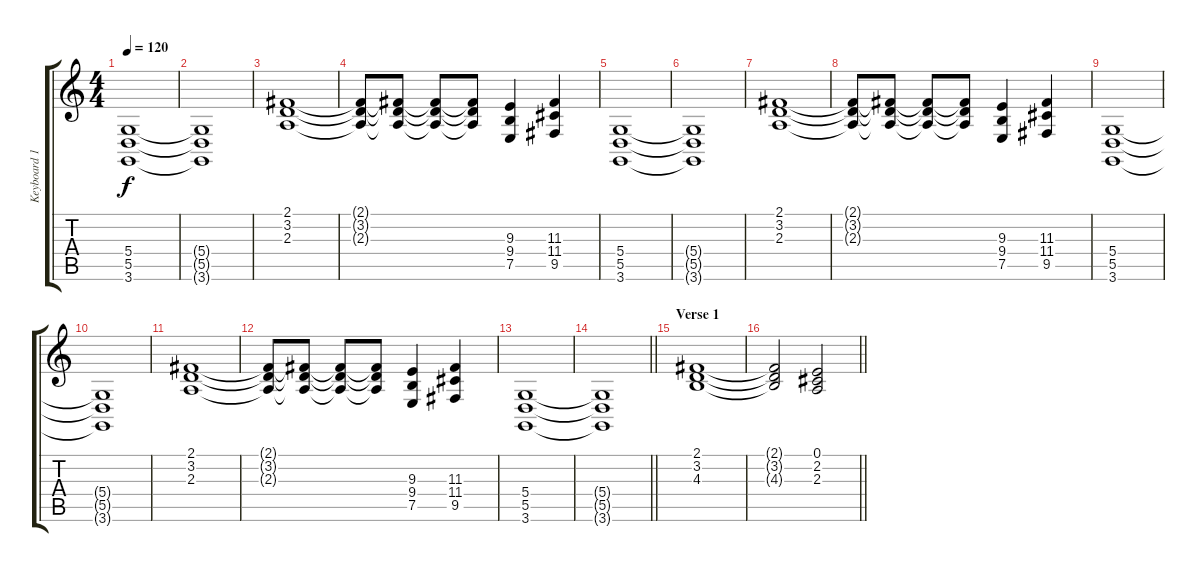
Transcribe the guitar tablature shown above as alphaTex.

\track ("Keyboard 1" "Keyboard 1") {instrument electricpiano1}
\staff {score tabs}
\tuning (E4 B3 G3 D3 A2 E2) {hide}
\ts (4 4)
\tempo 120
\clef g2
\ks c
(5.4 5.5 3.6).1{dy f} |
(5.4{t} 5.5{t} 3.6{t}).1 |
(2.1 3.2 2.3).1 |
(2.1{t} 3.2{t} 2.3{t}).8 (2.1{t} 3.2{t} 2.3{t}).8 (2.1{t} 3.2{t} 2.3{t}).8 (2.1{t} 3.2{t} 2.3{t}).8 (9.3 9.4 7.5).4 (11.3 11.4 9.5).4 |
(5.4 5.5 3.6).1 |
(5.4{t} 5.5{t} 3.6{t}).1 |
(2.1 3.2 2.3).1 |
(2.1{t} 3.2{t} 2.3{t}).8 (2.1{t} 3.2{t} 2.3{t}).8 (2.1{t} 3.2{t} 2.3{t}).8 (2.1{t} 3.2{t} 2.3{t}).8 (9.3 9.4 7.5).4 (11.3 11.4 9.5).4 |
(5.4 5.5 3.6).1 |
(5.4{t} 5.5{t} 3.6{t}).1 |
(2.1 3.2 2.3).1 |
(2.1{t} 3.2{t} 2.3{t}).8 (2.1{t} 3.2{t} 2.3{t}).8 (2.1{t} 3.2{t} 2.3{t}).8 (2.1{t} 3.2{t} 2.3{t}).8 (9.3 9.4 7.5).4 (11.3 11.4 9.5).4 |
(5.4 5.5 3.6).1 |
\barLineRight lightlight
(5.4{t} 5.5{t} 3.6{t}).1 |
\section ("" "Verse 1")
(2.1 3.2 4.3).1 |
\barLineRight lightlight
(2.1{t} 3.2{t} 4.3{t}).2 (0.1 2.2 2.3).2
